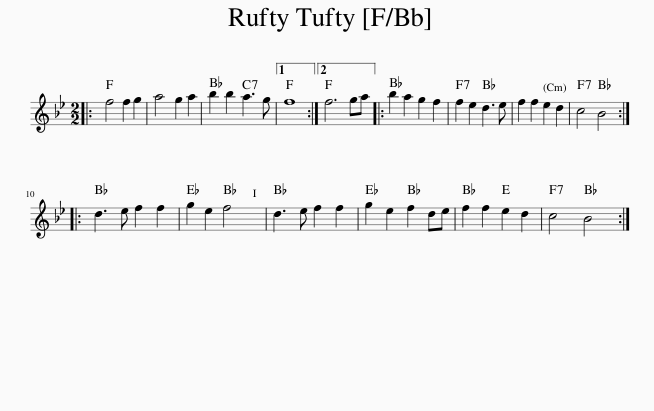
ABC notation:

X:1
L:1/8
M:2/2
I:linebreak $
K:Bb
V:1 treble
V:1
|: f4 f2 g2 | a4 g2 a2 | b2 b2 a3 g |1 f8 :|2 f6 ga |: %5
 b2 a2 g2 f2 | f2 e2 d3 e | f2 f2 e2 d2 | c4 B4 ::$ d3 e f2 f2 | %10
 g2 e2 f4 | d3 e f2 f2 | g2 e2 f2 de | f2 f2 e2 d2 | c4 B4 :| %15
